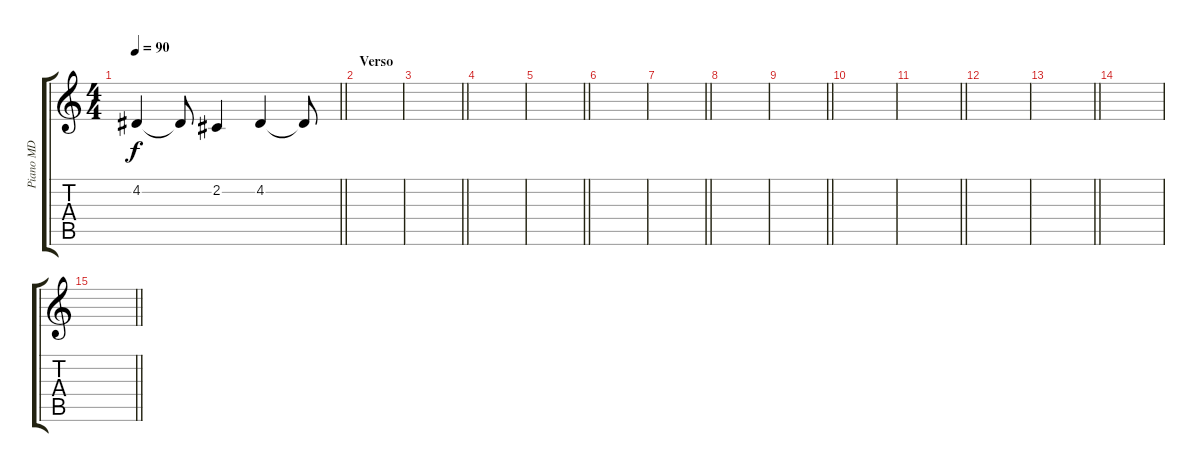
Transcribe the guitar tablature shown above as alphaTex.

\track ("Piano MD" "Piano MD") {instrument brightacousticpiano}
\staff {score tabs}
\tuning (E4 B3 G3 D3 A2 E2) {hide}
\ts (4 4)
\tempo 90
\clef g2
\barLineRight lightlight
\ks c
4.2{t}.4{dy f} 4.2{t}.8 2.2.4 4.2.4 4.2{t}.8 |
\section ("" "Verso")
|
\barLineRight lightlight
|
|
\barLineRight lightlight
|
|
\barLineRight lightlight
|
|
\barLineRight lightlight
|
|
\barLineRight lightlight
|
|
\barLineRight lightlight
|
|
\barLineRight lightlight
